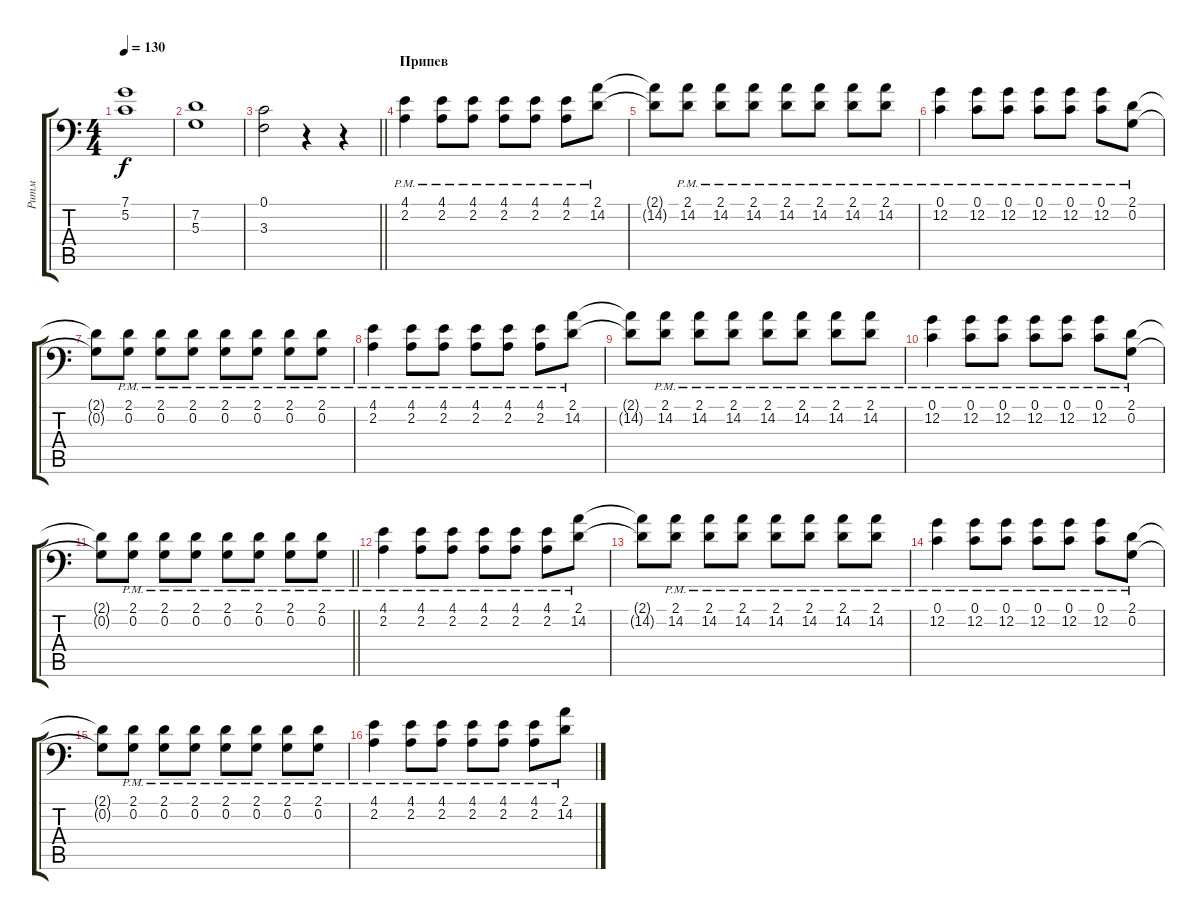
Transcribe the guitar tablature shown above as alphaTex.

\track ("Ритм" "Ритм") {instrument distortionguitar}
\staff {score tabs}
\tuning (C3 G2 D2 A1 E1 B0) {hide}
\ts (4 4)
\tempo 130
\clef f4
\ks c
(7.1 5.2).1{dy f} |
(7.2 5.3).1 |
\barLineRight lightlight
(0.1 3.3).2 r.4 r.4 |
\section ("" "Припев")
(4.1{pm} 2.2{pm}).4 (4.1{pm} 2.2{pm}).8 (4.1{pm} 2.2{pm}).8 (4.1{pm} 2.2{pm}).8 (4.1{pm} 2.2{pm}).8 (4.1{pm} 2.2{pm}).8 (2.1{pm} 14.2{pm}).8 |
(2.1{t} 14.2{t}).8 (2.1{pm} 14.2{pm}).8 (2.1{pm} 14.2{pm}).8 (2.1{pm} 14.2{pm}).8 (2.1{pm} 14.2{pm}).8 (2.1{pm} 14.2{pm}).8 (2.1{pm} 14.2{pm}).8 (2.1{pm} 14.2{pm}).8 |
(0.1{pm} 12.2{pm}).4 (0.1{pm} 12.2{pm}).8 (0.1{pm} 12.2{pm}).8 (0.1{pm} 12.2{pm}).8 (0.1{pm} 12.2{pm}).8 (0.1{pm} 12.2{pm}).8 (2.1{pm} 0.2{pm}).8 |
(2.1{t} 0.2{t}).8 (2.1{pm} 0.2{pm}).8 (2.1{pm} 0.2{pm}).8 (2.1{pm} 0.2{pm}).8 (2.1{pm} 0.2{pm}).8 (2.1{pm} 0.2{pm}).8 (2.1{pm} 0.2{pm}).8 (2.1{pm} 0.2{pm}).8 |
(4.1{pm} 2.2{pm}).4 (4.1{pm} 2.2{pm}).8 (4.1{pm} 2.2{pm}).8 (4.1{pm} 2.2{pm}).8 (4.1{pm} 2.2{pm}).8 (4.1{pm} 2.2{pm}).8 (2.1{pm} 14.2{pm}).8 |
(2.1{t} 14.2{t}).8 (2.1{pm} 14.2{pm}).8 (2.1{pm} 14.2{pm}).8 (2.1{pm} 14.2{pm}).8 (2.1{pm} 14.2{pm}).8 (2.1{pm} 14.2{pm}).8 (2.1{pm} 14.2{pm}).8 (2.1{pm} 14.2{pm}).8 |
(0.1{pm} 12.2{pm}).4 (0.1{pm} 12.2{pm}).8 (0.1{pm} 12.2{pm}).8 (0.1{pm} 12.2{pm}).8 (0.1{pm} 12.2{pm}).8 (0.1{pm} 12.2{pm}).8 (2.1{pm} 0.2{pm}).8 |
\barLineRight lightlight
(2.1{t} 0.2{t}).8 (2.1{pm} 0.2{pm}).8 (2.1{pm} 0.2{pm}).8 (2.1{pm} 0.2{pm}).8 (2.1{pm} 0.2{pm}).8 (2.1{pm} 0.2{pm}).8 (2.1{pm} 0.2{pm}).8 (2.1{pm} 0.2{pm}).8 |
(4.1{pm} 2.2{pm}).4 (4.1{pm} 2.2{pm}).8 (4.1{pm} 2.2{pm}).8 (4.1{pm} 2.2{pm}).8 (4.1{pm} 2.2{pm}).8 (4.1{pm} 2.2{pm}).8 (2.1{pm} 14.2{pm}).8 |
(2.1{t} 14.2{t}).8 (2.1{pm} 14.2{pm}).8 (2.1{pm} 14.2{pm}).8 (2.1{pm} 14.2{pm}).8 (2.1{pm} 14.2{pm}).8 (2.1{pm} 14.2{pm}).8 (2.1{pm} 14.2{pm}).8 (2.1{pm} 14.2{pm}).8 |
(0.1{pm} 12.2{pm}).4 (0.1{pm} 12.2{pm}).8 (0.1{pm} 12.2{pm}).8 (0.1{pm} 12.2{pm}).8 (0.1{pm} 12.2{pm}).8 (0.1{pm} 12.2{pm}).8 (2.1{pm} 0.2{pm}).8 |
(2.1{t} 0.2{t}).8 (2.1{pm} 0.2{pm}).8 (2.1{pm} 0.2{pm}).8 (2.1{pm} 0.2{pm}).8 (2.1{pm} 0.2{pm}).8 (2.1{pm} 0.2{pm}).8 (2.1{pm} 0.2{pm}).8 (2.1{pm} 0.2{pm}).8 |
(4.1{pm} 2.2{pm}).4 (4.1{pm} 2.2{pm}).8 (4.1{pm} 2.2{pm}).8 (4.1{pm} 2.2{pm}).8 (4.1{pm} 2.2{pm}).8 (4.1{pm} 2.2{pm}).8 (2.1{pm} 14.2{pm}).8
